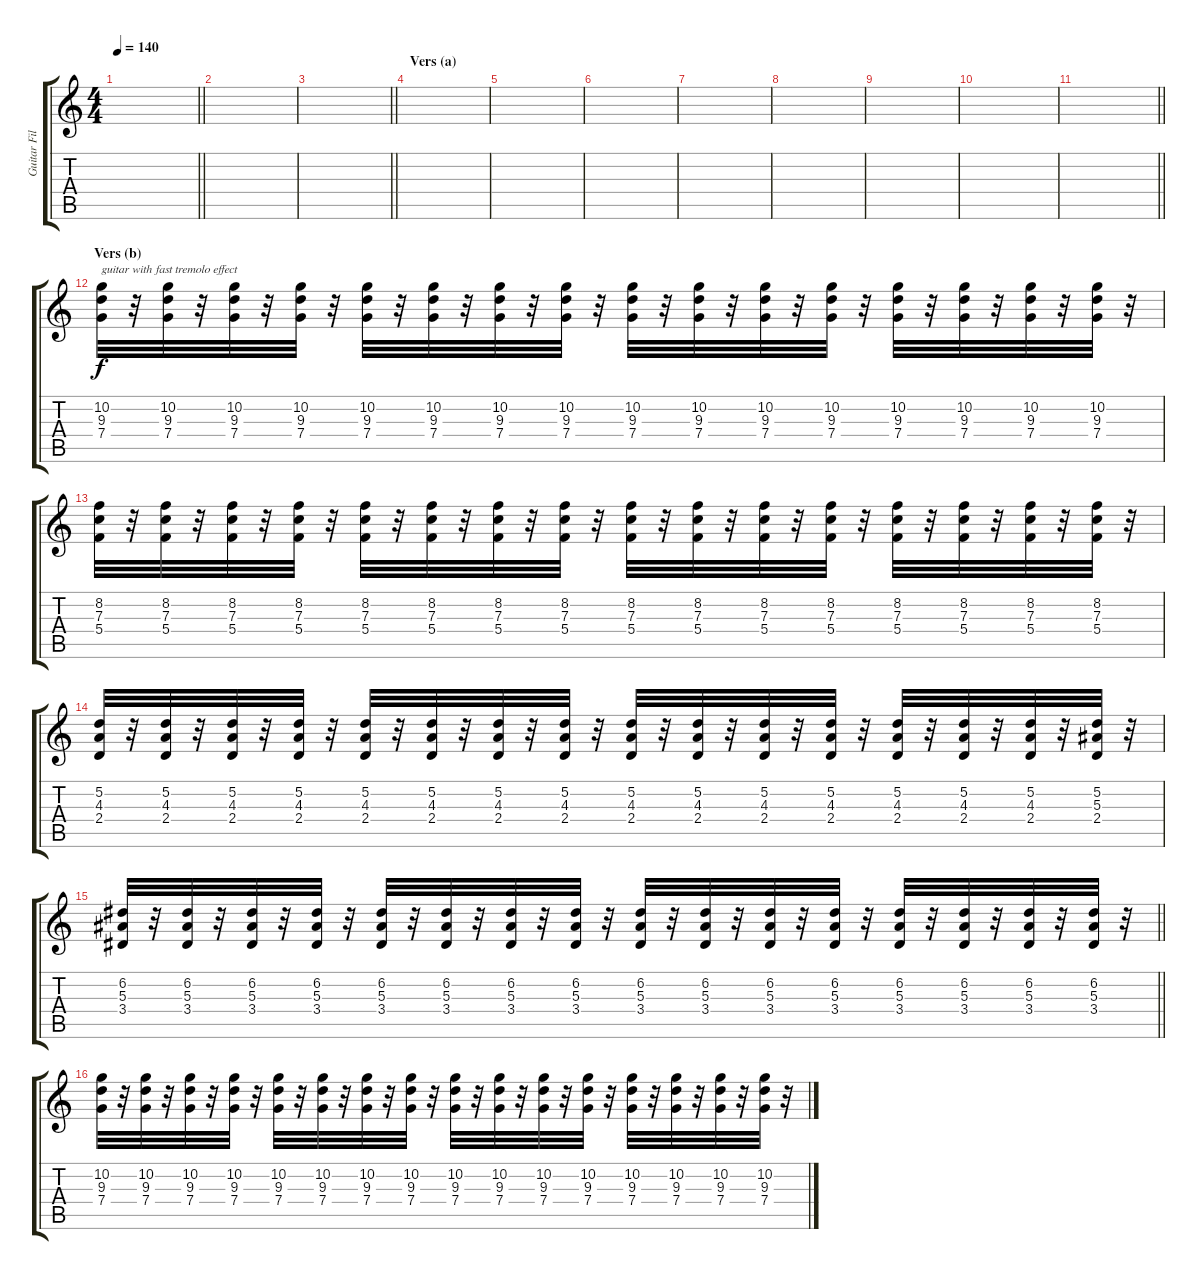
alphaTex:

\track ("Guitar Fills - Martin Sweet" "Guitar Fil") {instrument acousticguitarsteel}
\staff {score tabs}
\tuning (D4 A3 F3 C3 G2 D2) {hide}
\ts (4 4)
\tempo 140
\clef g2
\barLineRight lightlight
\ks c
|
|
\barLineRight lightlight
|
\section ("" "Vers (a)")
|
|
|
|
|
|
|
\barLineRight lightlight
|
\section ("" "Vers (b)")
(10.2 9.3 7.4).32{txt "guitar with fast tremolo effect" volume 6 balance 16 instrument distortionguitar} r.32 (10.2 9.3 7.4).32 r.32 (10.2 9.3 7.4).32 r.32 (10.2 9.3 7.4).32 r.32 (10.2 9.3 7.4).32 r.32 (10.2 9.3 7.4).32 r.32 (10.2 9.3 7.4).32 r.32 (10.2 9.3 7.4).32 r.32 (10.2 9.3 7.4).32 r.32 (10.2 9.3 7.4).32 r.32 (10.2 9.3 7.4).32 r.32 (10.2 9.3 7.4).32 r.32 (10.2 9.3 7.4).32 r.32 (10.2 9.3 7.4).32 r.32 (10.2 9.3 7.4).32 r.32 (10.2 9.3 7.4).32 r.32 |
(8.2 7.3 5.4).32 r.32 (8.2 7.3 5.4).32 r.32 (8.2 7.3 5.4).32 r.32 (8.2 7.3 5.4).32 r.32 (8.2 7.3 5.4).32 r.32 (8.2 7.3 5.4).32 r.32 (8.2 7.3 5.4).32 r.32 (8.2 7.3 5.4).32 r.32 (8.2 7.3 5.4).32 r.32 (8.2 7.3 5.4).32 r.32 (8.2 7.3 5.4).32 r.32 (8.2 7.3 5.4).32 r.32 (8.2 7.3 5.4).32 r.32 (8.2 7.3 5.4).32 r.32 (8.2 7.3 5.4).32 r.32 (8.2 7.3 5.4).32 r.32 |
(5.2 4.3 2.4).32 r.32 (5.2 4.3 2.4).32 r.32 (5.2 4.3 2.4).32 r.32 (5.2 4.3 2.4).32 r.32 (5.2 4.3 2.4).32 r.32 (5.2 4.3 2.4).32 r.32 (5.2 4.3 2.4).32 r.32 (5.2 4.3 2.4).32 r.32 (5.2 4.3 2.4).32 r.32 (5.2 4.3 2.4).32 r.32 (5.2 4.3 2.4).32 r.32 (5.2 4.3 2.4).32 r.32 (5.2 4.3 2.4).32 r.32 (5.2 4.3 2.4).32 r.32 (5.2 4.3 2.4).32 r.32 (5.2 5.3 2.4).32 r.32 |
\barLineRight lightlight
(6.2 5.3 3.4).32 r.32 (6.2 5.3 3.4).32 r.32 (6.2 5.3 3.4).32 r.32 (6.2 5.3 3.4).32 r.32 (6.2 5.3 3.4).32 r.32 (6.2 5.3 3.4).32 r.32 (6.2 5.3 3.4).32 r.32 (6.2 5.3 3.4).32 r.32 (6.2 5.3 3.4).32 r.32 (6.2 5.3 3.4).32 r.32 (6.2 5.3 3.4).32 r.32 (6.2 5.3 3.4).32 r.32 (6.2 5.3 3.4).32 r.32 (6.2 5.3 3.4).32 r.32 (6.2 5.3 3.4).32 r.32 (6.2 5.3 3.4).32 r.32 |
(10.2 9.3 7.4).32{balance 0 instrument distortionguitar} r.32 (10.2 9.3 7.4).32 r.32 (10.2 9.3 7.4).32 r.32 (10.2 9.3 7.4).32 r.32 (10.2 9.3 7.4).32 r.32 (10.2 9.3 7.4).32 r.32 (10.2 9.3 7.4).32 r.32 (10.2 9.3 7.4).32 r.32 (10.2 9.3 7.4).32 r.32 (10.2 9.3 7.4).32 r.32 (10.2 9.3 7.4).32 r.32 (10.2 9.3 7.4).32 r.32 (10.2 9.3 7.4).32 r.32 (10.2 9.3 7.4).32 r.32 (10.2 9.3 7.4).32 r.32 (10.2 9.3 7.4).32 r.32
